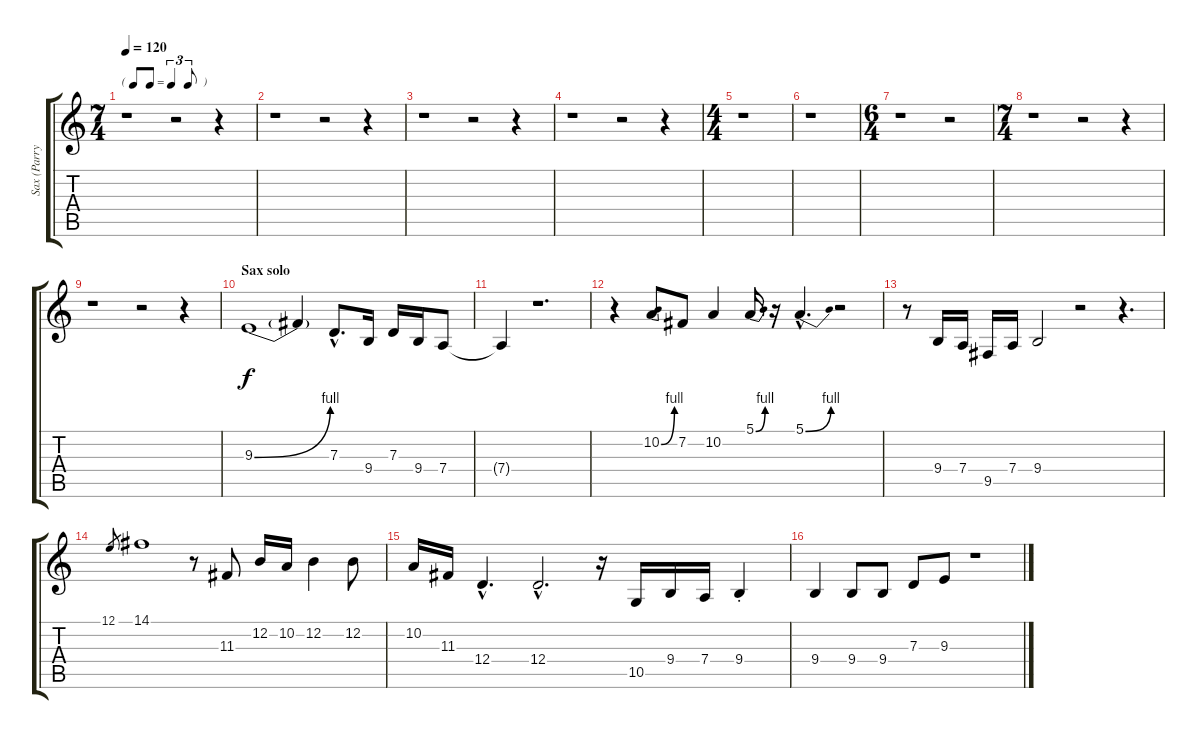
\track ("Sax (Parry)" "Sax (Parry") {instrument altosax}
\staff {score tabs}
\tuning (E4 B3 G3 D3 A2 E2) {hide}
\ts (7 4)
\tf triplet8th
\tempo 120
\clef g2
\ks c
r.1{dy f} r.2 r.4 |
r.1 r.2 r.4 |
r.1 r.2 r.4 |
r.1 r.2 r.4 |
\ts (4 4)
r.1 |
r.1 |
\ts (6 4)
r.1 r.2 |
\ts (7 4)
r.1 r.2 r.4 |
r.1 r.2 r.4 |
\section ("" "Sax solo")
9.3{be (bend 0 0 60 4)}.1 9.3{t}.4 7.3{hac}.8{d} 9.4.16 7.3.16 9.4.16 7.4.8 |
7.4{t}.4 r.1{d} |
r.4 10.2{be (bend 0 0 60 4)}.8 7.2.8 10.2.4 5.1{be (bend 0 0 60 4)}.16 r.16 5.1{be (bend 0 0 60 4) hac}.4{d} r.2 |
r.8 9.4.16 7.4.16 9.5.16 7.4.16 9.4.2 r.2 r.4{d} |
12.1.8{gr} 14.1.1 r.8 11.3.8 12.2.16 10.2.16 12.2.4 12.2.8 |
10.2.16 11.3.16 12.4{hac}.4{d} 12.4{hac}.2{d} r.16 10.5.16 9.4.16 7.4.16 9.4{st}.4 |
9.4.4 9.4.8 9.4.8 7.3.8 9.3.8 r.1
